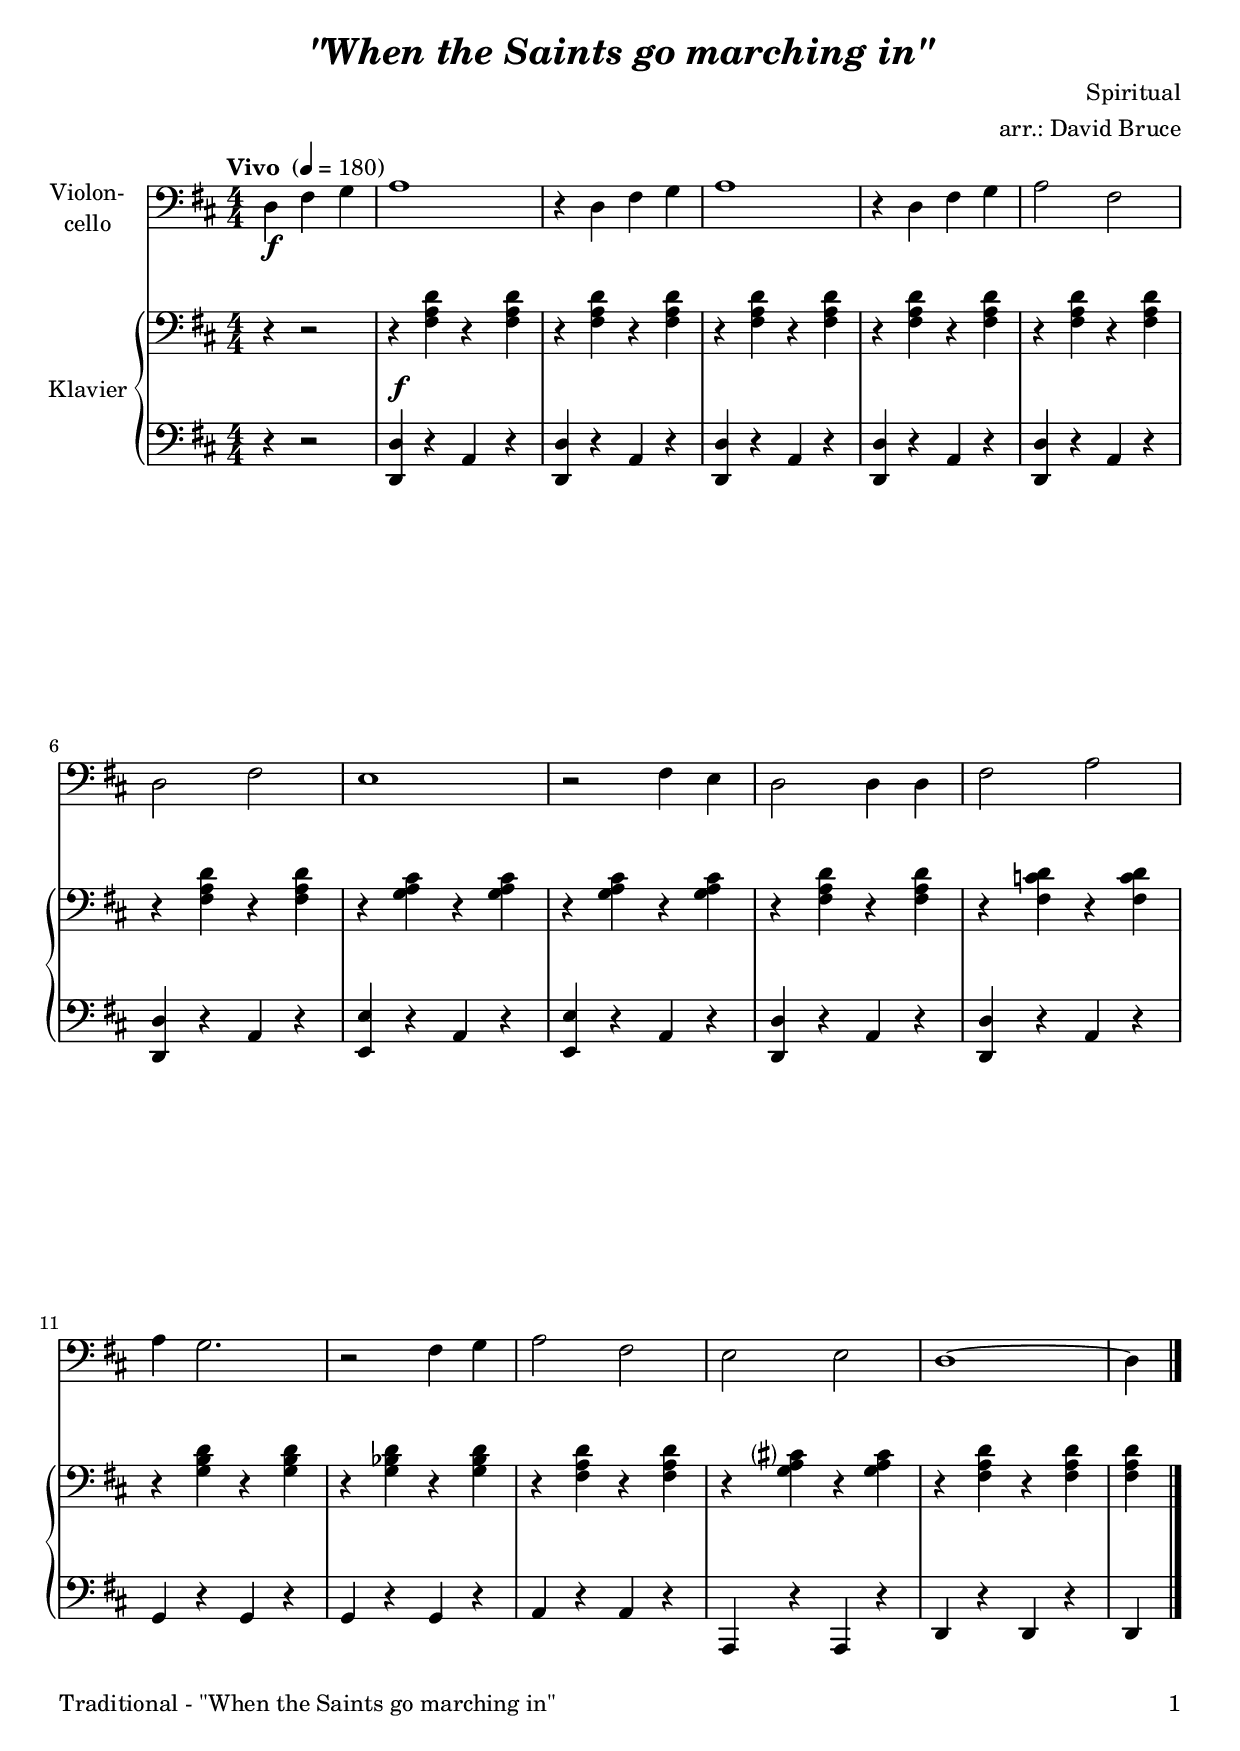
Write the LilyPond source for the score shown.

\version "2.24.4"
\include "deutsch.ly"

#(set-global-staff-size 20)

\header {
  title     = \markup \bold \italic "\"When the Saints go marching in\""
  composer = "Spiritual"
  arranger = "arr.: David Bruce"
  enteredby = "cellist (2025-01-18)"
%  piece     = ""
}

voiceconsts = {
  \key d \major
  \time 4/4
  \clef "bass"
  \numericTimeSignature
  \compressEmptyMeasures
  % Set default beaming for all staves
%  \set Timing.beamExceptions = #'()
%  \set Timing.baseMoment     = #(ly:make-moment 1 4)
%  \set Timing.beatStructure  = #'(1 1 1)
  \tempo "Vivo " 4=180
}

mivc = "cello"
mist = "string ensemble 1"
mikl = "acoustic grand"

va = \relative c {
  \voiceconsts

  \partial 2. d4\f fis g
  a1
  r4 d, fis g
  a1

  r4 d, fis g
  a2 fis
  d fis
  e1

  r2 fis4 e
  d2 d4 d
  fis2 a
  a4 g2.

  r2 fis4 g
  a2 fis
  e e
  d1~
  \partial 4 d4\bar "|."
}

vb = \relative c {
  \voiceconsts

  \partial 2. r4 r2
  r4 <fis a d> r <fis a d>
  r <fis a d> r <fis a d>
  r <fis a d> r <fis a d>

  r <fis a d> r <fis a d>
  r <fis a d> r <fis a d>
  r <fis a d> r <fis a d>
  r <g a cis> r <g a cis>

  r <g a cis> r <g a cis>
  r <fis a d> r <fis a d>
  r <fis c' d> r <fis c' d>
  r <g h d> r <g h d>

  r <g b d> r <g b d>
  r <fis a d> r <fis a d>
  r <g a cis?> r <g a cis>
  r <fis a d> r <fis a d>
  \partial 4 <fis a d> \bar "|."
}

vc = \relative c, {
  \voiceconsts

  \partial 2. r4 r2
  <d d'>4 r a' r
  <d, d'> r a' r
  <d, d'> r a' r
  
  <d, d'> r a' r
  <d, d'> r a' r
  <d, d'> r a' r
  <e e'> r a r

  <e e'> r a r
  <d, d'> r a' r
  <d, d'> r a' r
  g r g r

  g r g r
  a r a r
  a, r a r
  d r d r
  \partial 4 d \bar "|."
}

vdy = {
  \partial 2. s2.
  s\f
}


music = <<
  \new Staff {
    \set Staff.midiInstrument = \mivc
    \set Staff.instrumentName = \markup \center-column { "Violon-" "cello" }
    \transpose d d { \va }
  }

  \new PianoStaff <<
        \set PianoStaff.midiInstrument = \mikl
        \set PianoStaff.instrumentName = \markup \center-column { "Klavier" }
        <<
          \new Staff {
            \transpose d d { \vb }
          }
	  
          \new Dynamics \vdy

          \new Staff {
            \transpose d d { \vc }
          }
        >>
  >>
>>
\book {
  \paper {
    print-page-number = ##t
    print-first-page-number = ##t
    ragged-last-bottom = ##f
    oddHeaderMarkup = \markup \null
    evenHeaderMarkup = \markup \null
    oddFooterMarkup = \markup {
      \fill-line {
        \if \should-print-page-number
        "Traditional - \"When the Saints go marching in\"" \fromproperty #'page:page-number-string
      }
    }
    evenFooterMarkup = \oddFooterMarkup
  } \score {
    \music
    \layout {}
  }

  \score {
    \unfoldRepeats \music

    \midi {
      \context {
        \Score
      }
    }
  }
}
